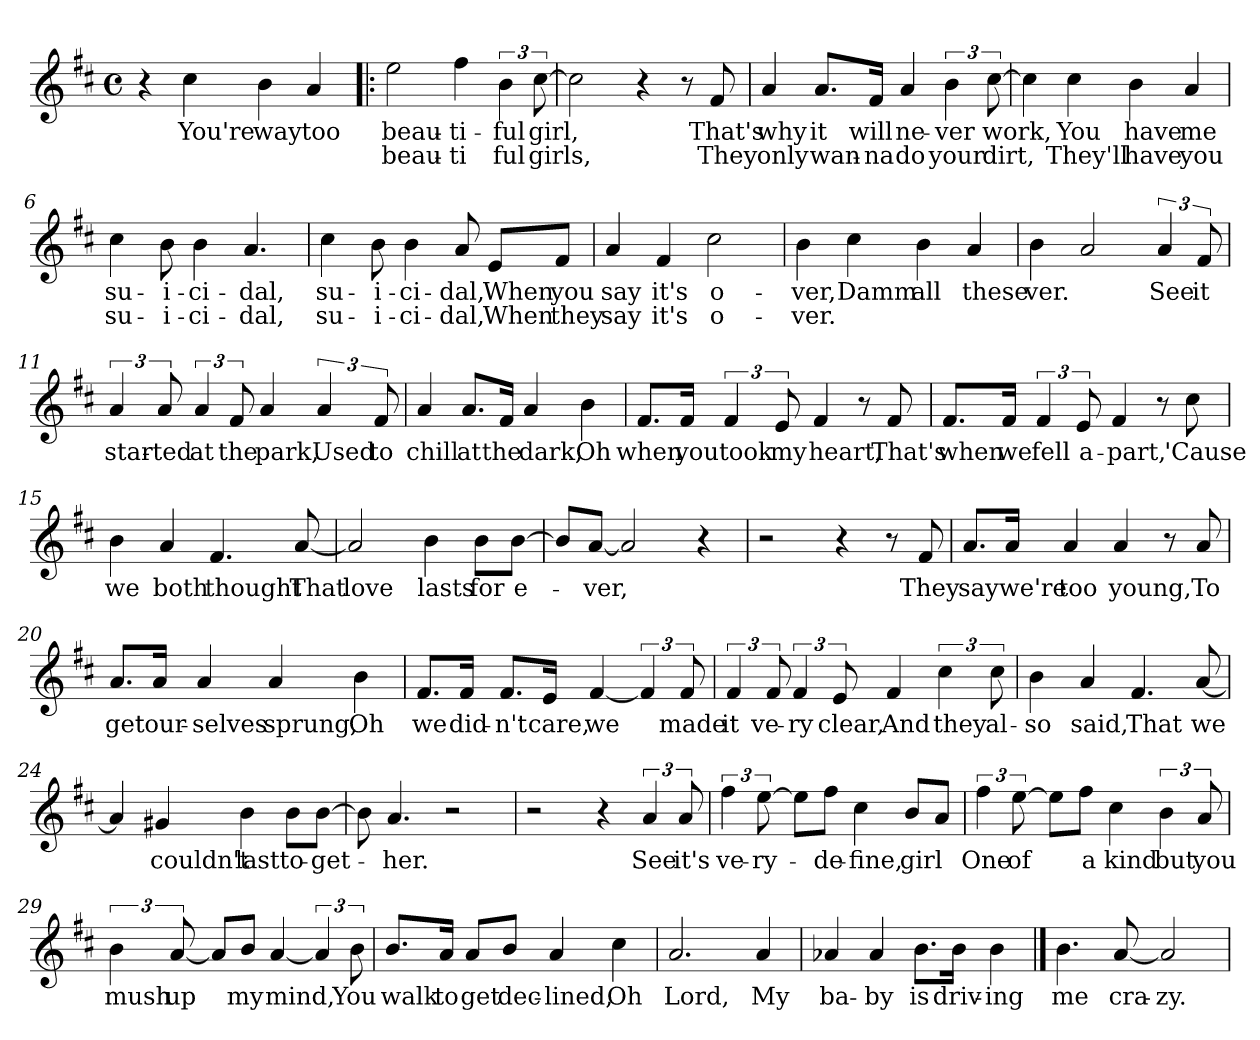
**kern	**text	**text
*part1	*part1	*part1
*staff1	*staff1	*staff1
*clefG2	*	*
*k[f#c#]	*	*
*D:	*	*
*M4/4	*	*
*met(c)	*	*
=1	=1	=1
4r	.	.
!	!LO:LY:b	!
4cc#\	You're	.
!	!LO:LY:b	!
4b\	way	.
!	!LO:LY:b	!
4a/	too	.
=2!|:	=2!|:	=2!|:
!	!LO:LY:b	!LO:LY:b
2ee\	beau-	beau-
!	!LO:LY:b	!LO:LY:b
4ff#\	-ti-	-ti
!	!LO:LY:b	!LO:LY:b
6b\	-ful	ful
!	!LO:LY:b	!LO:LY:b
[12cc#\	girl,	girls,
=3	=3	=3
2cc#\]	.	.
4r	.	.
8r	.	.
!	!LO:LY:b	!LO:LY:b
8f#/	That's	They
=4	=4	=4
!	!LO:LY:b	!LO:LY:b
4a/	why	only
!	!LO:LY:b	!LO:LY:b
8.a/L	it	wan-
!	!LO:LY:b	!LO:LY:b
16f#/Jk	will	-na
!	!LO:LY:b	!LO:LY:b
4a/	ne-	do
!	!LO:LY:b	!LO:LY:b
6b\	-ver	your
!	!LO:LY:b	!LO:LY:b
[12cc#\	work,	dirt,
!!LO:LB:g=z
=5	=5	=5
4cc#\]	.	.
!	!LO:LY:b	!LO:LY:b
4cc#\	You	They'll
!	!LO:LY:b	!LO:LY:b
4b\	have	have
!	!LO:LY:b	!LO:LY:b
4a/	me	you
=6	=6	=6
!	!LO:LY:b	!LO:LY:b
4cc#\	su-	su-
!	!LO:LY:b	!LO:LY:b
8b\	-i-	-i-
!	!LO:LY:b	!LO:LY:b
4b\	-ci-	-ci-
!	!LO:LY:b	!LO:LY:b
4.a/	-dal,	-dal,
=7	=7	=7
!	!LO:LY:b	!LO:LY:b
4cc#\	su-	su-
!	!LO:LY:b	!LO:LY:b
8b\	-i-	-i-
!	!LO:LY:b	!LO:LY:b
4b\	-ci-	-ci-
!	!LO:LY:b	!LO:LY:b
8a/	-dal,	-dal,
!	!LO:LY:b	!LO:LY:b
8e/L	When	When
!	!LO:LY:b	!LO:LY:b
8f#/J	you	they
=8	=8	=8
!	!LO:LY:b	!LO:LY:b
4a/	say	say
!	!LO:LY:b	!LO:LY:b
4f#/	it's	it's
!	!LO:LY:b	!LO:LY:b
2cc#\	o-	o-
=9	=9	=9
!	!LO:LY:b	!LO:LY:b
4b\	-ver,	-ver.
!	!LO:LY:b	!
4cc#\	Damm	.
!	!LO:LY:b	!
4b\	all	.
!	!LO:LY:b	!
4a/	these	.
=10	=10	=10
!	!LO:LY:b	!
4b\	ver.	.
2a/	.	.
!	!LO:LY:b	!
6a/	See	.
!	!LO:LY:b	!
12f#/	it	.
!!LO:LB:g=z
=11	=11	=11
!	!LO:LY:b	!
6a/	star-	.
!	!LO:LY:b	!
12a/	-ted	.
!	!LO:LY:b	!
6a/	at	.
!	!LO:LY:b	!
12f#/	the	.
!	!LO:LY:b	!
4a/	park,	.
!	!LO:LY:b	!
6a/	Used	.
!	!LO:LY:b	!
12f#/	to	.
=12	=12	=12
!	!LO:LY:b	!
4a/	chill	.
!	!LO:LY:b	!
8.a/L	at	.
!	!LO:LY:b	!
16f#/Jk	the	.
!	!LO:LY:b	!
4a/	dark,	.
!	!LO:LY:b	!
4b\	Oh	.
=13	=13	=13
!	!LO:LY:b	!
8.f#/L	when	.
!	!LO:LY:b	!
16f#/Jk	you	.
!	!LO:LY:b	!
6f#/	took	.
!	!LO:LY:b	!
12e/	my	.
!	!LO:LY:b	!
4f#/	heart,	.
8r	.	.
!	!LO:LY:b	!
8f#/	That's	.
=14	=14	=14
!	!LO:LY:b	!
8.f#/L	when	.
!	!LO:LY:b	!
16f#/Jk	we	.
!	!LO:LY:b	!
6f#/	fell	.
!	!LO:LY:b	!
12e/	a-	.
!	!LO:LY:b	!
4f#/	-part,	.
8r	.	.
!	!LO:LY:b	!
8cc#\	'Cause	.
!!LO:LB:g=z
=15	=15	=15
!	!LO:LY:b	!
4b\	we	.
!	!LO:LY:b	!
4a/	both	.
!	!LO:LY:b	!
4.f#/	thought	.
!	!LO:LY:b	!
[8a/	That	.
=16	=16	=16
!	!LO:LY:b	!
2a/]	love	.
!	!LO:LY:b	!
4b\	lasts	.
!	!LO:LY:b	!
8b\L	for	.
!	!LO:LY:b	!
[8b\J	e-	.
=17	=17	=17
8b/L]	.	.
!	!LO:LY:b	!
[8a/J	-ver,	.
2a/]	.	.
4r	.	.
=18	=18	=18
2r	.	.
4r	.	.
8r	.	.
!	!LO:LY:b	!
8f#/	They	.
=19	=19	=19
!	!LO:LY:b	!
8.a/L	say	.
!	!LO:LY:b	!
16a/Jk	we're	.
!	!LO:LY:b	!
4a/	too	.
!	!LO:LY:b	!
4a/	young,	.
8r	.	.
!	!LO:LY:b	!
8a/	To	.
!!LO:LB:g=z
=20	=20	=20
!	!LO:LY:b	!
8.a/L	get	.
!	!LO:LY:b	!
16a/Jk	our-	.
!	!LO:LY:b	!
4a/	-selves	.
!	!LO:LY:b	!
4a/	sprung,	.
!	!LO:LY:b	!
4b\	Oh	.
=21	=21	=21
!	!LO:LY:b	!
8.f#/L	we	.
!	!LO:LY:b	!
16f#/Jk	did-	.
!	!LO:LY:b	!
8.f#/L	-n't	.
!	!LO:LY:b	!
16e/Jk	care,	.
!	!LO:LY:b	!
[4f#/	we	.
6f#/]	.	.
!	!LO:LY:b	!
12f#/	made	.
=22	=22	=22
!	!LO:LY:b	!
6f#/	it	.
!	!LO:LY:b	!
12f#/	ve-	.
!	!LO:LY:b	!
6f#/	-ry	.
!	!LO:LY:b	!
12e/	clear,	.
!	!LO:LY:b	!
4f#/	And	.
!	!LO:LY:b	!
6cc#\	they	.
!	!LO:LY:b	!
12cc#\	al-	.
=23	=23	=23
!	!LO:LY:b	!
4b\	-so	.
!	!LO:LY:b	!
4a/	said,	.
!	!LO:LY:b	!
4.f#/	That	.
!	!LO:LY:b	!
[8a/	we	.
!!LO:LB:g=z
=24	=24	=24
4a/]	.	.
!	!LO:LY:b	!
4g#X/	couldn't	.
!	!LO:LY:b	!
4b\	last	.
!	!LO:LY:b	!
8b\L	to-	.
!	!LO:LY:b	!
[8b\J	-get-	.
=25	=25	=25
8b\]	.	.
!	!LO:LY:b	!
4.a/	-her.	.
2r	.	.
=26	=26	=26
2r	.	.
4r	.	.
!	!LO:LY:b	!
6a/	See	.
!	!LO:LY:b	!
12a/	it's	.
=27	=27	=27
!	!LO:LY:b	!
6ff#\	ve-	.
!	!LO:LY:b	!
[12ee\	-ry-	.
8ee\L]	.	.
!	!LO:LY:b	!
8ff#\J	-de-	.
!	!LO:LY:b	!
4cc#\	-fine,	.
!	!LO:LY:b	!
8b/L	girl	.
8a/J	.	.
=28	=28	=28
!	!LO:LY:b	!
6ff#\	One	.
!	!LO:LY:b	!
[12ee\	of	.
8ee\L]	.	.
!	!LO:LY:b	!
8ff#\J	a	.
!	!LO:LY:b	!
4cc#\	kind	.
!	!LO:LY:b	!
6b\	but	.
!	!LO:LY:b	!
12a/	you	.
!!LO:LB:g=z
=29	=29	=29
!	!LO:LY:b	!
6b\	mush	.
!	!LO:LY:b	!
[12a/	up	.
8a/L]	.	.
!	!LO:LY:b	!
8b/J	my	.
!	!LO:LY:b	!
[4a/	mind,	.
6a/]	.	.
!	!LO:LY:b	!
12b\	You	.
=30	=30	=30
!	!LO:LY:b	!
8.b/L	walk	.
!	!LO:LY:b	!
16a/Jk	to	.
!	!LO:LY:b	!
8a/L	get	.
!	!LO:LY:b	!
8b/J	dec-	.
!	!LO:LY:b	!
4a/	-lined,	.
!	!LO:LY:b	!
4cc#\	Oh	.
=31	=31	=31
!	!LO:LY:b	!
2.a/	Lord,	.
!	!LO:LY:b	!
4a/	My	.
=32	=32	=32
!	!LO:LY:b	!
4a-X/	ba-	.
!	!LO:LY:b	!
4a-/	-by	.
!	!LO:LY:b	!
8.b\L	is	.
!	!LO:LY:b	!
16b\Jk	driv-	.
!	!LO:LY:b	!
4b\	-ing	.
==33	==33	==33
!	!LO:LY:b	!
4.b\	me	.
!	!LO:LY:b	!
[8a/	cra-	.
!	!LO:LY:b	!
2a/]	-zy.	.
=	=	=
*-	*-	*-
